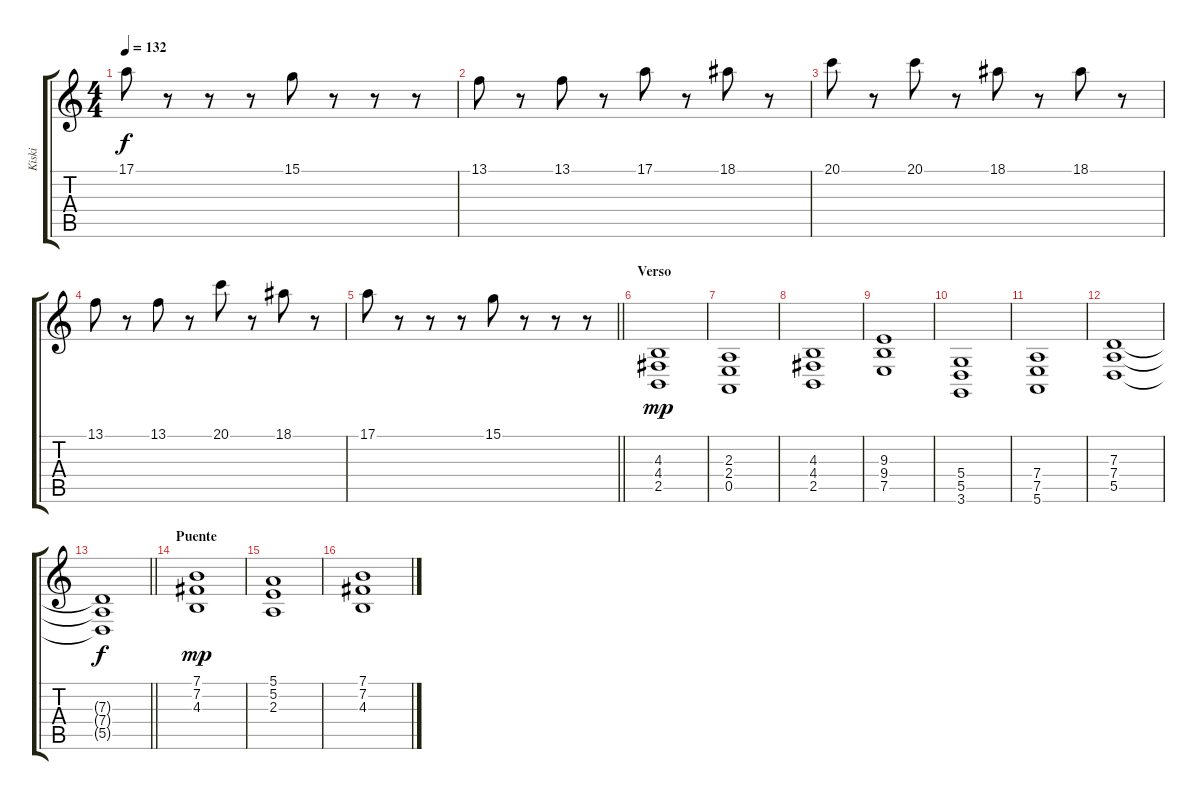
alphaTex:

\track ("Kiski" "Kiski") {instrument electricpiano1}
\staff {score tabs}
\tuning (E4 B3 G3 D3 A2 E2) {hide}
\ts (4 4)
\tempo 132
\clef g2
\ks c
17.1.8{dy f} r.8 r.8 r.8 15.1.8 r.8 r.8 r.8 |
13.1.8{volume 16 instrument brightacousticpiano} r.8 13.1.8 r.8 17.1.8 r.8 18.1.8 r.8 |
20.1.8 r.8 20.1.8 r.8 18.1.8 r.8 18.1.8 r.8 |
13.1.8 r.8 13.1.8 r.8 20.1.8 r.8 18.1.8 r.8 |
\barLineRight lightlight
17.1.8 r.8 r.8 r.8 15.1.8 r.8 r.8 r.8 |
\section ("" "Verso")
(4.3 4.4 2.5).1{dy mp instrument choiraahs} |
(2.3 2.4 0.5).1 |
(4.3 4.4 2.5).1 |
(9.3 9.4 7.5).1 |
(5.4 5.5 3.6).1 |
(7.4 7.5 5.6).1 |
(7.3 7.4 5.5).1 |
\barLineRight lightlight
(7.3{t} 7.4{t} 5.5{t}).1{dy f} |
\section ("" "Puente")
(7.1 7.2 4.3).1{dy mp instrument choiraahs} |
(5.1 5.2 2.3).1 |
(7.1 7.2 4.3).1
